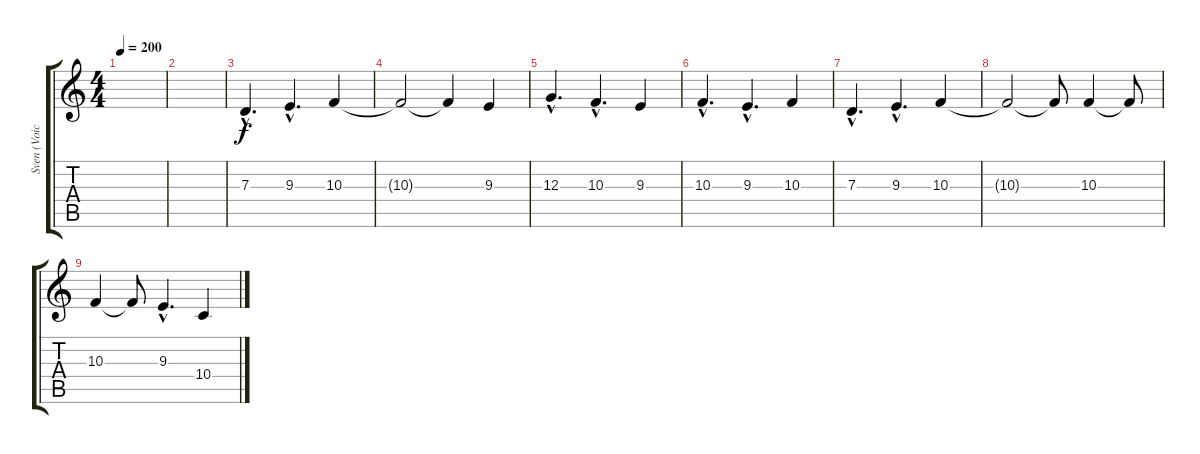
\track ("Sven (Voice)" "Sven (Voic") {instrument lead2sawtooth}
\staff {score tabs}
\tuning (E4 B3 G3 D3 A2 E2) {hide}
\ts (4 4)
\tempo 200
\clef g2
\ks c
|
|
7.3{hac}.4{d instrument fx5brightness} 9.3{hac}.4{d} 10.3.4 |
10.3{t}.2 10.3{t}.4 9.3.4 |
12.3{hac}.4{d} 10.3{hac}.4{d} 9.3.4 |
10.3{hac}.4{d} 9.3{hac}.4{d} 10.3.4 |
7.3{hac}.4{d} 9.3{hac}.4{d} 10.3.4 |
10.3{t}.2 10.3{t}.8 10.3.4 10.3{t}.8 |
10.3.4 10.3{t}.8 9.3{hac}.4{d} 10.4.4
